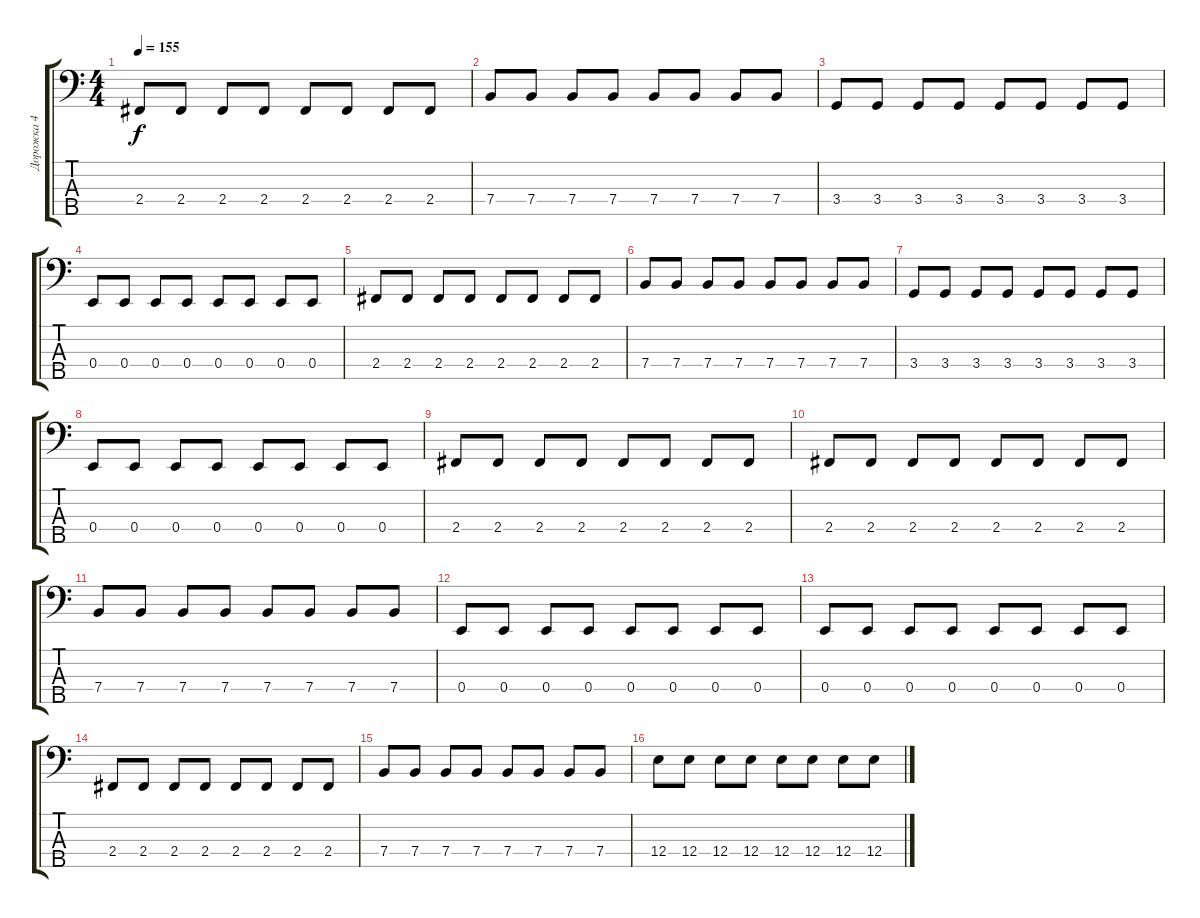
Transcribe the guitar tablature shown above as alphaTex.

\track ("Дорожка 4" "Дорожка 4") {instrument electricbasspick}
\staff {score tabs}
\tuning (G2 D2 A1 E1 B0) {hide}
\ts (4 4)
\tempo 155
\clef f4
\ks c
2.4.8{dy f} 2.4.8 2.4.8 2.4.8 2.4.8 2.4.8 2.4.8 2.4.8 |
7.4.8 7.4.8 7.4.8 7.4.8 7.4.8 7.4.8 7.4.8 7.4.8 |
3.4.8 3.4.8 3.4.8 3.4.8 3.4.8 3.4.8 3.4.8 3.4.8 |
0.4.8 0.4.8 0.4.8 0.4.8 0.4.8 0.4.8 0.4.8 0.4.8 |
2.4.8 2.4.8 2.4.8 2.4.8 2.4.8 2.4.8 2.4.8 2.4.8 |
7.4.8 7.4.8 7.4.8 7.4.8 7.4.8 7.4.8 7.4.8 7.4.8 |
3.4.8 3.4.8 3.4.8 3.4.8 3.4.8 3.4.8 3.4.8 3.4.8 |
0.4.8 0.4.8 0.4.8 0.4.8 0.4.8 0.4.8 0.4.8 0.4.8 |
2.4.8 2.4.8 2.4.8 2.4.8 2.4.8 2.4.8 2.4.8 2.4.8 |
2.4.8 2.4.8 2.4.8 2.4.8 2.4.8 2.4.8 2.4.8 2.4.8 |
7.4.8 7.4.8 7.4.8 7.4.8 7.4.8 7.4.8 7.4.8 7.4.8 |
0.4.8 0.4.8 0.4.8 0.4.8 0.4.8 0.4.8 0.4.8 0.4.8 |
0.4.8 0.4.8 0.4.8 0.4.8 0.4.8 0.4.8 0.4.8 0.4.8 |
2.4.8 2.4.8 2.4.8 2.4.8 2.4.8 2.4.8 2.4.8 2.4.8 |
7.4.8 7.4.8 7.4.8 7.4.8 7.4.8 7.4.8 7.4.8 7.4.8 |
12.4.8 12.4.8 12.4.8 12.4.8 12.4.8 12.4.8 12.4.8 12.4.8
